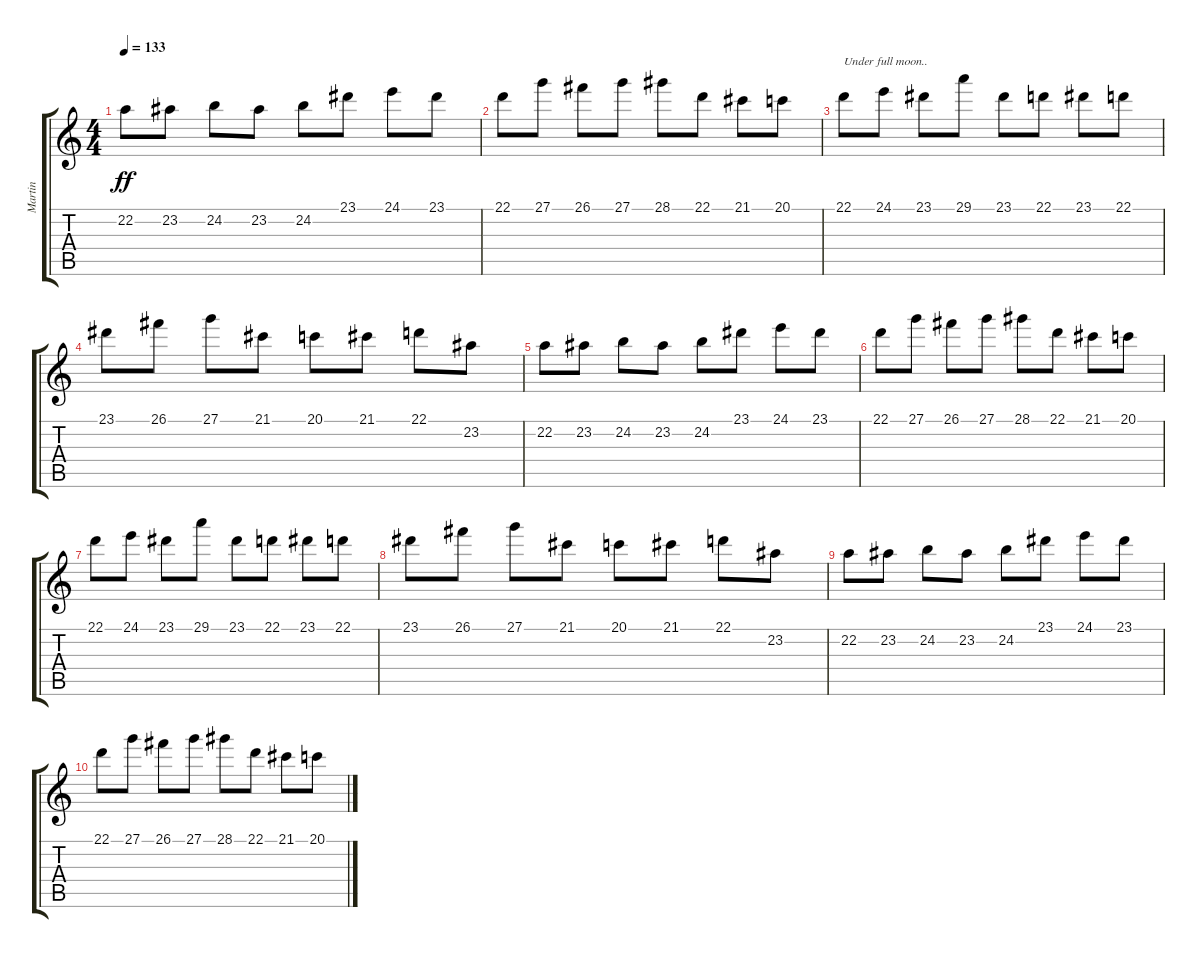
\track ("Martin" "Martin") {instrument musicbox}
\staff {score tabs}
\tuning (E4 B3 G3 D3 A2 D2) {hide}
\ts (4 4)
\tempo 133
\clef g2
\ks c
22.2.8{dy ff} 23.2.8 24.2.8 23.2.8 24.2.8 23.1.8 24.1.8 23.1.8 |
22.1.8 27.1.8 26.1.8 27.1.8 28.1.8 22.1.8 21.1.8 20.1.8 |
22.1.8{txt "Under full moon.."} 24.1.8 23.1.8 29.1.8 23.1.8 22.1.8 23.1.8 22.1.8 |
23.1.8 26.1.8 27.1.8 21.1.8 20.1.8 21.1.8 22.1.8 23.2.8 |
22.2.8 23.2.8 24.2.8 23.2.8 24.2.8 23.1.8 24.1.8 23.1.8 |
22.1.8 27.1.8 26.1.8 27.1.8 28.1.8 22.1.8 21.1.8 20.1.8 |
22.1.8 24.1.8 23.1.8 29.1.8 23.1.8 22.1.8 23.1.8 22.1.8 |
23.1.8 26.1.8 27.1.8 21.1.8 20.1.8 21.1.8 22.1.8 23.2.8 |
22.2.8 23.2.8 24.2.8 23.2.8 24.2.8 23.1.8 24.1.8 23.1.8 |
22.1.8 27.1.8 26.1.8 27.1.8 28.1.8 22.1.8 21.1.8 20.1.8
